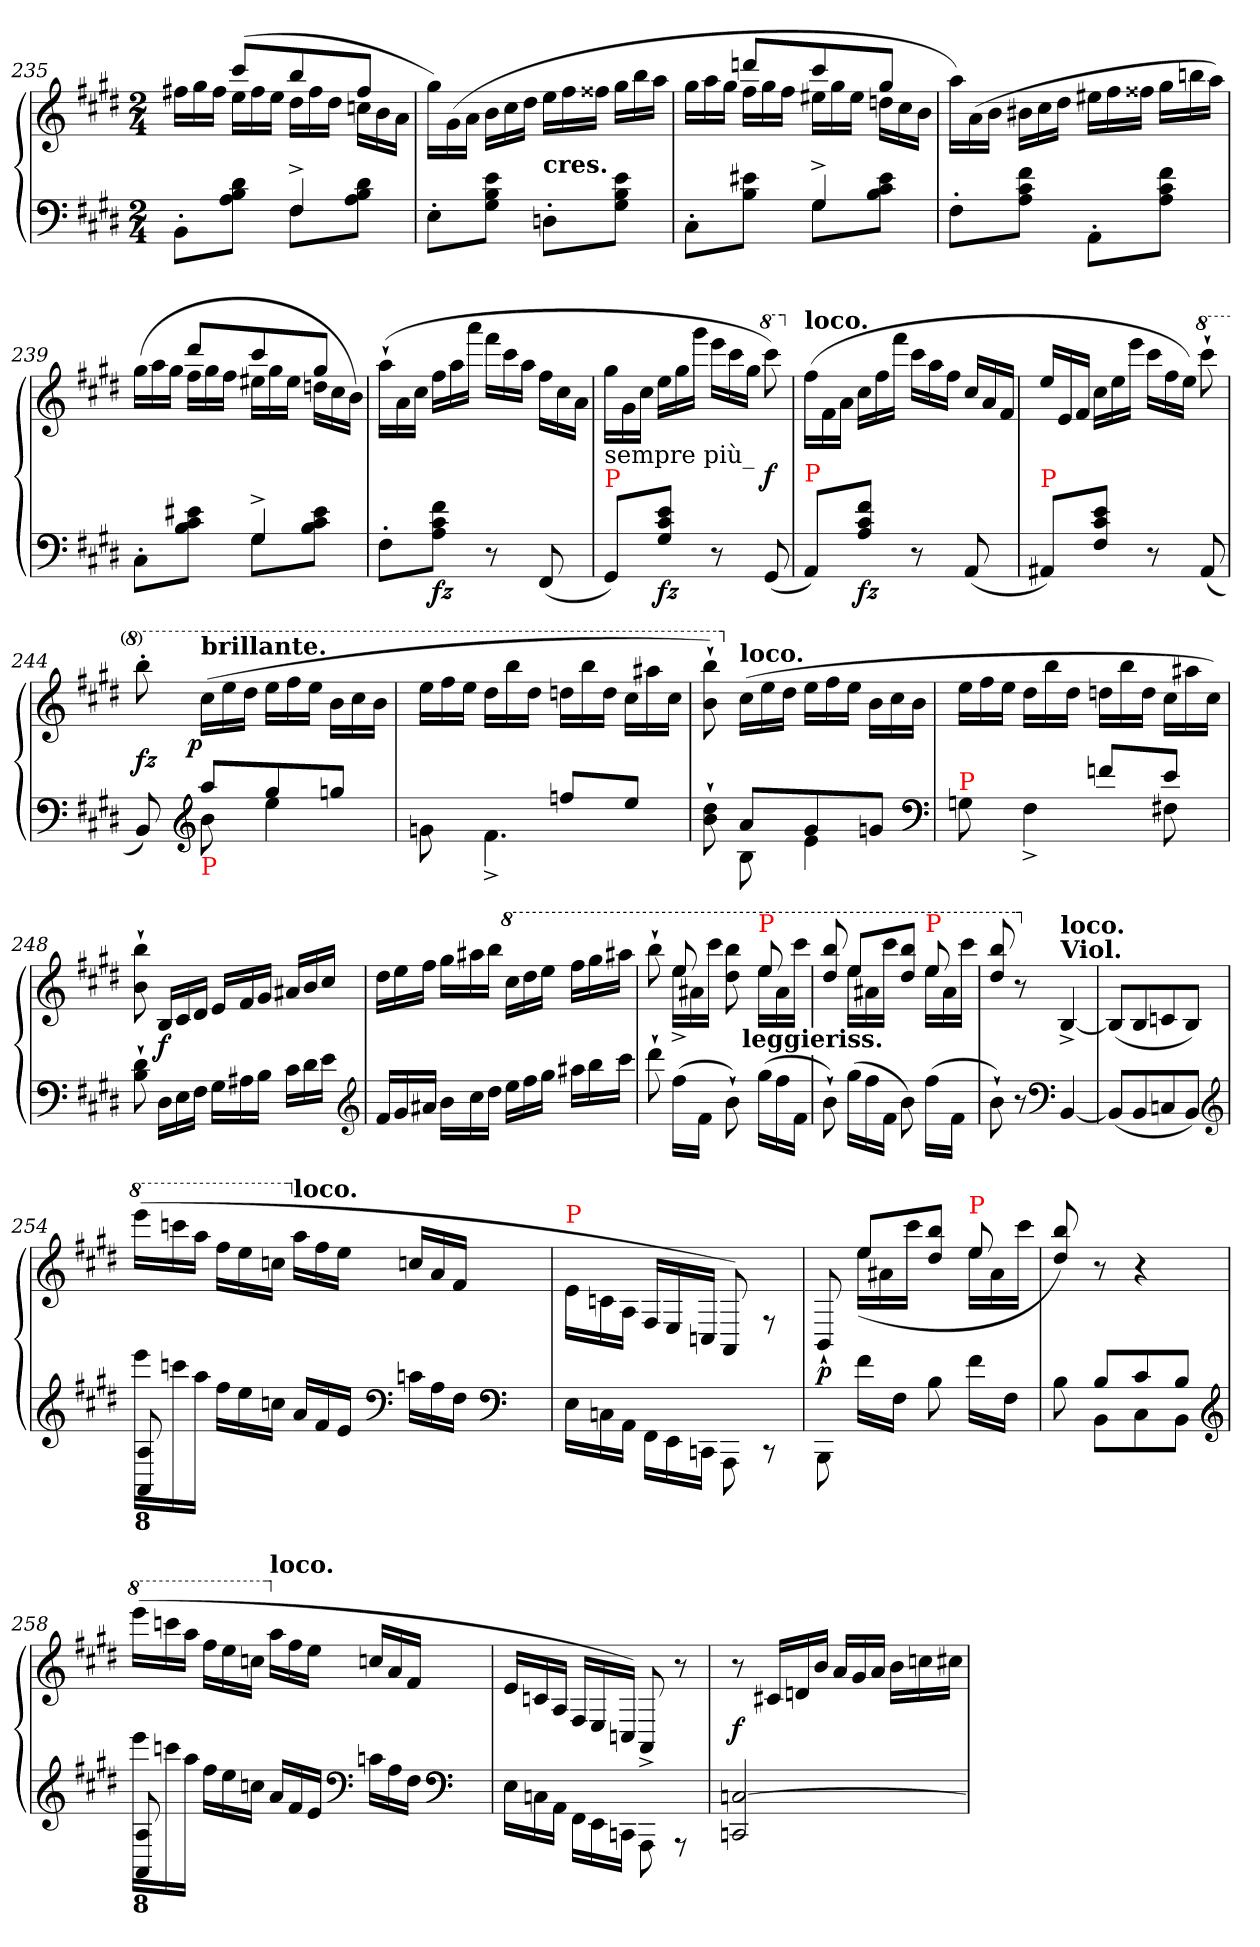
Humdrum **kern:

**kern	**kern	**dynam
*part1	*part1	*part1
*staff2	*staff1	*staff1/2
*clefF4	*clefG2	*
*k[f#c#g#d#]	*k[f#c#g#d#]	*
*E:	*E:	*
*M2/4	*M2/4	*
=235	=235	=235
*^	*^	*
*	*	*	*Xtuplet	*
4ryy	8BB'L	8ryy	24ff#XLL	.
.	.	.	24gg#	.
.	.	.	24ff#JJ	.
.	8d# 8B 8AJ	(>8ccc#L	24eeLL	.
.	.	.	24ff#	.
.	.	.	24eeJJ	.
4F#^	8F#L	8bb	24dd#LL	.
.	.	.	24ff#	.
.	.	.	24dd#JJ	.
.	8d# 8B 8AJ	8ff#J	24ccnLL	.
.	.	.	24b	.
.	.	.	24aJJ	.
*v	*v	*	*	*
*	*v	*v	*
=236	=236	=236
8E'L	24gg#LL)	.
.	(>24g#	.
.	24aJJ	.
8e 8B 8G#J	24bLL	.
.	24cc#	.
.	24dd#JJ	.
!	!LO:TX:c:B:t=cres.	!
8Dn'L	24eeLL	.
.	24ff#	.
.	24ff##XJJ	.
8e 8B 8G#J	24gg#LL	.
.	24bb	.
.	24aaJJ	.
=237	=237	=237
*^	*^	*
4ryy	8C#'L	8ryy	24gg#LL	.
.	.	.	24aa	.
.	.	.	24gg#JJ	.
.	8e#X 8BJ	8dddnL	24ff#LL	.
.	.	.	24gg#	.
.	.	.	24ff#JJ	.
4G#^	8G#L	8ccc#	24ee#XLL	.
.	.	.	24gg#	.
.	.	.	24ee#JJ	.
.	8e# 8c# 8BJ	8gg#J	24ddnLL	.
.	.	.	24cc#	.
.	.	.	24bJJ	.
*v	*v	*	*	*
*	*v	*v	*
=238	=238	=238
8F#'L	24aaLL)	.
.	(>24a	.
.	24bJJ	.
8f# 8c# 8AJ	24b#XLL	.
.	24cc#	.
.	24dd#JJ	.
8AA'L	24ee#XLL	.
.	24ff#	.
.	24ff##XJJ	.
8f# 8c# 8AJ	24gg#LL	.
.	24bbn	.
.	24aaJJ)	.
=239	=239	=239
*^	*^	*
4ryy	8C#'L	8ryy	(>24gg#LL	.
.	.	.	24aa	.
.	.	.	24gg#JJ	.
.	8e#X 8c# 8BJ	8ddd#L	24ff#LL	.
.	.	.	24gg#	.
.	.	.	24ff#JJ	.
4G#^	8G#L	8ccc#	24ee#XLL	.
.	.	.	24gg#	.
.	.	.	24ee#JJ	.
.	8e# 8c# 8BJ	8gg#J	24ddnLL	.
.	.	.	24cc#	.
.	.	.	24bJJ)	.
*v	*v	*	*	*
*	*v	*v	*
=240	=240	=240
8F#'L	(>24aa`LL	.
.	24a	.
.	24cc#JJ	.
!	!	!LO:DY:b=2
8f# 8c# 8AJ	24ff#LL	fz
.	24aa	.
.	24aaaJJ	.
8r	24fff#LL	.
.	24ccc#	.
.	24aaJJ	.
(<8FF#	24ff#LL	.
.	24cc#	.
.	24aJJ	.
=241	=241	=241
!	!LO:TX:b:t=sempre più_	!
!LO:TX:a:color=red:t=P	!	!
8GG#/L)	24gg#LL	.
.	24g#	.
.	24cc#JJ	.
!	!	!LO:DY:b=2
8e\ 8c#\ 8G#\J	24eeLL	fz
.	24gg#	.
.	24ggg#JJ	.
8r	24eeeLL	.
.	24ccc#	.
.	24gg#JJ	.
*	*8va	*
(<8GG#	8cccc#)	f
=242	=242	=242
*	*X8va	*
!	!LO:TX:a:B:t=loco.	!
!LO:TX:a:color=red:t=P	!	!
8AA/L)	(>24ff#LL	.
.	24f#	.
.	24aJJ	.
!	!	!LO:DY:b=2
8f#\ 8c#\ 8A\J	24cc#LL	fz
.	24ff#	.
.	24fff#JJ	.
8r	24ccc#LL	.
.	24aa	.
.	24ff#JJ	.
(<8AA	24cc#LL	.
.	24a	.
.	24f#JJ	.
=243	=243	=243
!LO:TX:a:color=red:t=P	!	!
8AA#X/L)	24eeLL	.
.	24e	.
.	24f#JJ	.
8e\ 8c#\ 8F#\J	24cc#LL	.
.	24ee	.
.	24eeeJJ	.
8r	24ccc#LL	.
.	24ff#	.
.	24eeJJ)	.
*	*8va	*
(<8AA#	8cccc#`<	.
=244	=244	=244
*^	*	*
8BB)	8ryy	8bbb'	fz
*clefG2	*	*	*
!	!	!LO:TX:a:B:t=brillante.	!
!LO:TX:b:color=red:t=P	!	!	!
!	!	!	!LO:DY:rj
8aaL	8b	(>24ccc#LL	p
.	.	24eee	.
.	.	24ddd#JJ	.
8gg#	4ee	24eeeLL	.
.	.	24fff#	.
.	.	24eeeJJ	.
8ggnJ	.	24bbLL	.
.	.	24ccc#	.
.	.	24bbJJ	.
=245	=245	=245	=245
4ryy	8gn\	24eeeLL	.
.	.	24fff#	.
.	.	24eeeJJ	.
.	4.f#^<	24ddd#LL	.
.	.	24bbb	.
.	.	24ddd#JJ	.
8ffnL	.	24dddnLL	.
.	.	24bbb	.
.	.	24dddJJ	.
8eeJ	.	24ccc#LL	.
.	.	24aaa#X	.
.	.	24ccc#JJ	.
=246	=246	=246	=246
8ryy	8dd#` 8b`	8bbb` 8bb`)	.
*	*	*X8va	*
!	!	!LO:TX:a:B:t=loco.	!
8aL	8B	(>24cc#LL	.
.	.	24ee	.
.	.	24dd#JJ	.
8g#	4e	24eeLL	.
.	.	24ff#	.
.	.	24eeJJ	.
8gnJ	.	24bLL	.
.	.	24cc#	.
.	.	24bJJ	.
*clefF4	*	*	*
=247	=247	=247	=247
!LO:TX:a:color=red:t=P	!	!	!
4ryy	8Gn	24eeLL	.
.	.	24ff#	.
.	.	24eeJJ	.
.	4F#^>	24dd#LL	.
.	.	24bb	.
.	.	24dd#JJ	.
8fnL	.	24ddnLL	.
.	.	24bb	.
.	.	24ddJJ	.
8eJ	8F#X	24cc#LL	.
.	.	24aa#X	.
.	.	24cc#JJ)	.
*v	*v	*	*
=248	=248	=248
8d#` 8B`	8bb` 8b`	.
*Xtuplet	*	*
24D#LL	24BLL	f
24E	24c#	.
24F#JJ	24d#JJ	.
24G#LL	24eLL	.
24A#X	24f#	.
24BJJ	24g#JJ	.
24c#\LL	24a#X/LL	.
24d#\	24b/	.
24e\JJ	24cc#/JJ	.
*clefG2	*	*
=249	=249	=249
24f#LL	24dd#LL	.
24g#	24ee	.
24a#XJJ	24ff#JJ	.
24b\LL	24gg#LL	.
24cc#	24aa#X	.
24dd#JJ	24bbJJ	.
*	*8va	*
24eeLL	24ccc#LL	.
24ff#	24ddd#	.
24gg#JJ	24eeeJJ	.
24aa#XLL	24fff#LL	.
24bb	24ggg#	.
24ccc#JJ	24aaa#XJJ	.
=250	=250	=250
*	*^	*
*	*	*^	*
8ddd#`	8ryy	8bbb`	4ryy	.
(>16ff#LL	8eee	24eee^<LL	.	.
.	.	24aa#X	.	.
16f#JJ	.	.	.	.
.	.	24cccc#JJ	.	.
8b`)	8ryy	8bbb 8ddd#	16ryy	.
!	!	!	!LO:TX:b:B:t=leggieriss.	!
.	.	.	8.ryy	.
!	!LO:TX:a:color=red:t=P	!	!	!
(>24gg#LL	8eee	24eeeLL	.	.
24ff#	.	24aa#	.	.
24f#JJ	.	24cccc#JJ	.	.
*	*	*v	*v	*
=251	=251	=251	=251
8b`)	8bbb/ 8ddd#/	8ryy	.
(>24gg#LL	8eeeL	24eeeLL	.
24ff#	.	24aa#X	.
24f#JJ	.	24cccc#JJ	.
8b)	8bbb/ 8ddd#/J	8ryy	.
!	!LO:TX:a:color=red:t=P	!	!
(>16ff#LL	8eee	24eeeLL	.
.	.	24aa#	.
16f#JJ	.	.	.
.	.	24cccc#JJ	.
*	*v	*v	*
=252	=252	=252
8b`)	8bbb/ 8ddd#/	.
*	*X8va	*
8r	8r	.
*clefF4	*	*
!	!LO:TX:a:B:t=Viol.	!
!	!LO:TX:a:B:t=loco.	!
[4BB!	[4B^!	.
=253	=253	=253
(<8BB!L]	(<8B!L]	.
8BB!	8B!	.
8Cn!	8cn!	.
8BB!J)	8B!J)	.
*clefG2	*	*
=254	=254	=254
*^	*	*
*	*	*8va	*
!LO:TX:b:B:t=8	!	!	!
24eee\LL	8A!/ 8AA!/	(>24eeeeLL	.
24cccn	.	24ccccn	.
24aaJJ	.	24aaaJJ	.
24ff#\LL	4.ryy	24fff#LL	.
24ee	.	24eee	.
24ccnJJ	.	24cccnJJ	.
*	*	*X8va	*
!	!	!LO:TX:a:B:t=loco.	!
24aLL	.	24aaLL	.
24f#	.	24ff#	.
24eJJ	.	24eeJJ	.
*clefF4	*	*	*
24cn\LL	.	24ccnLL	.
24A	.	24a	.
24F#JJ	.	24f#JJ	.
*clefF4	*	*	*
8ryy	8ryy	8ryy	.
=255	=255	=255	=255
!	!	!LO:TX:a:color=red:t=P	!
*v	*v	*	*
24E\LL	24e\LL	.
24Cn	24cn\	.
24AAJJ	24A/JJ	.
24FF#\LL	24F#/LL	.
24EE\	24E/	.
24CCn\JJ	24Cn/JJ	.
8AAA\	8AA/)	.
8rCC	8rF	.
=256	=256	=256
*	*^	*
8BBB\	8ryy	8BB`>/	p
16f#LL	8eeL	(>24eeLL	.
.	.	24a#X	.
16F#JJ	.	.	.
.	.	24ccc#JJ	.
8B	8bb/ 8dd#/J	8ryy	.
!	!LO:TX:a:color=red:t=P	!	!
16f#LL	8ee	24eeLL	.
.	.	24a#	.
16F#JJ	.	.	.
.	.	24ccc#JJ	.
*	*v	*v	*
=257	=257	=257
*^	*	*
8ryy	8B)	8bb/ 8dd#/)	.
8B!L	8BB!\L	8r	.
8c#!	8C#!	4r	.
(>8B!J	8BB!J	.	.
*clefG2	*	*	*
=258	=258	=258	=258
*	*	*8va	*
!LO:TX:b:B:t=8	!	!	!
24eee\LL	8A!/ 8AA!/	(>24eeeeLL	.
24cccn	.	24ccccn	.
24aaJJ	.	24aaaJJ	.
24ff#\LL	4.ryy	24fff#LL	.
24ee	.	24eee	.
24ccnJJ	.	24cccnJJ	.
*	*	*X8va	*
!	!	!LO:TX:a:B:t=loco.	!
24aLL	.	24aaLL	.
24f#	.	24ff#	.
24eJJ	.	24eeJJ	.
*clefF4	*	*	*
24cn\LL	.	24ccnLL	.
24A	.	24a	.
24F#JJ	.	24f#JJ	.
*clefF4	*	*	*
8ryy	8ryy	8ryy	.
*v	*v	*	*
=259	=259	=259
24E\LL	24eLL	.
24Cn	24cn	.
24AAJJ	24AJJ	.
24FF#\LL	24F#/LL	.
24EE\	24E/	.
24CCn\JJ	24Cn/JJ)	.
8AAA\	8AA^>/	.
8rAAA	8r	.
=260	=260	=260
[2Cn 2CCn	8r	f
.	24c#XLL	.
.	24dn	.
.	24bJJ	.
.	24aLL	.
.	24g#	.
.	24aJJ	.
.	24b\LL	.
.	24ccn	.
.	24cc#XJJ	.
=	=	=
*-	*-	*-
